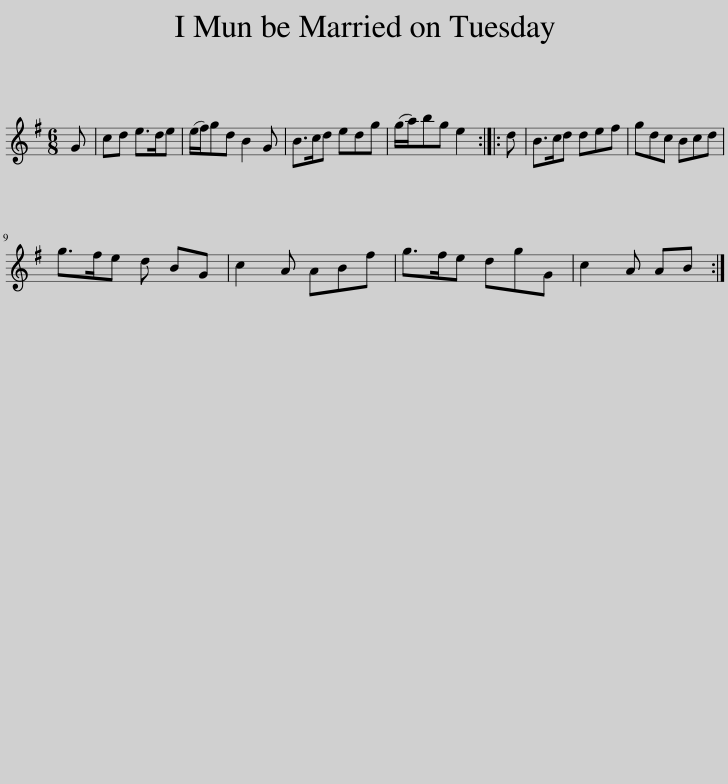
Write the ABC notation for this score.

X:1
L:1/8
M:6/8
I:linebreak $
K:G
V:1 treble
V:1
 G | cd e>de | (e/f/)gd B2 G | B>cd edg | (g/a/)bg e2 :: %5
 d | B>cd def | gdc Bcd |$ g>fe d BG | c2 A ABf | %10
 g>fe dgG | c2 A AB :| %12
